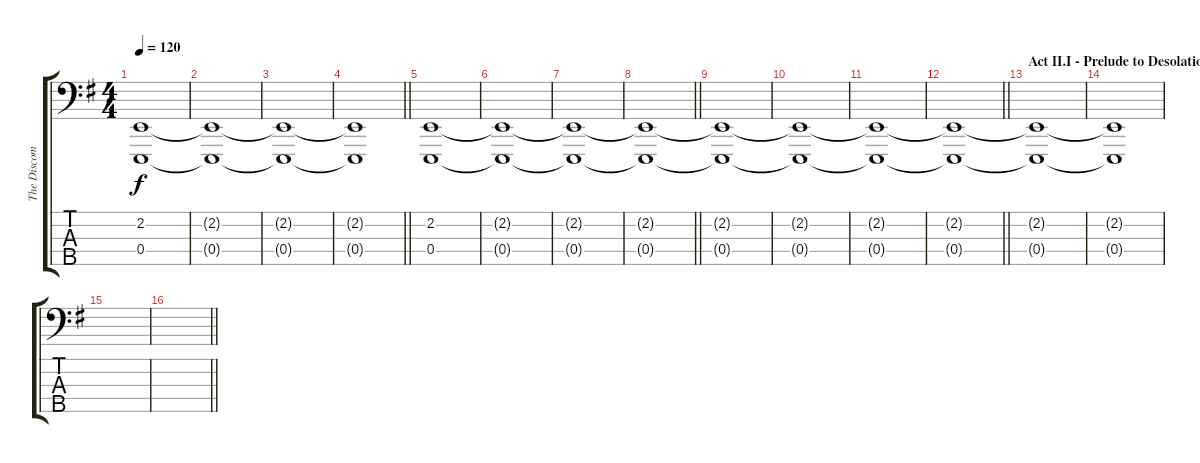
\track ("The Discomforter" "The Discom") {instrument lead1square}
\staff {score tabs}
\tuning (G2 D2 A1 E1 B0) {hide}
\ts (4 4)
\tempo 120
\clef f4
\ks eminor
(2.2{t} 0.4{t}).1{dy f} |
(2.2{t} 0.4{t}).1 |
(2.2{t} 0.4{t}).1 |
\barLineRight lightlight
(2.2{t} 0.4{t}).1 |
\section ("" "")
(2.2 0.4).1 |
(2.2{t} 0.4{t}).1 |
(2.2{t} 0.4{t}).1 |
\barLineRight lightlight
(2.2{t} 0.4{t}).1 |
(2.2{t} 0.4{t}).1{volume 16} |
(2.2{t} 0.4{t}).1 |
(2.2{t} 0.4{t}).1 |
\barLineRight lightlight
(2.2{t} 0.4{t}).1 |
\section ("" "Act II.I - Prelude to Desolation")
(2.2{t} 0.4{t}).1{volume 0} |
(2.2{t} 0.4{t}).1 |
|
\barLineRight lightlight
